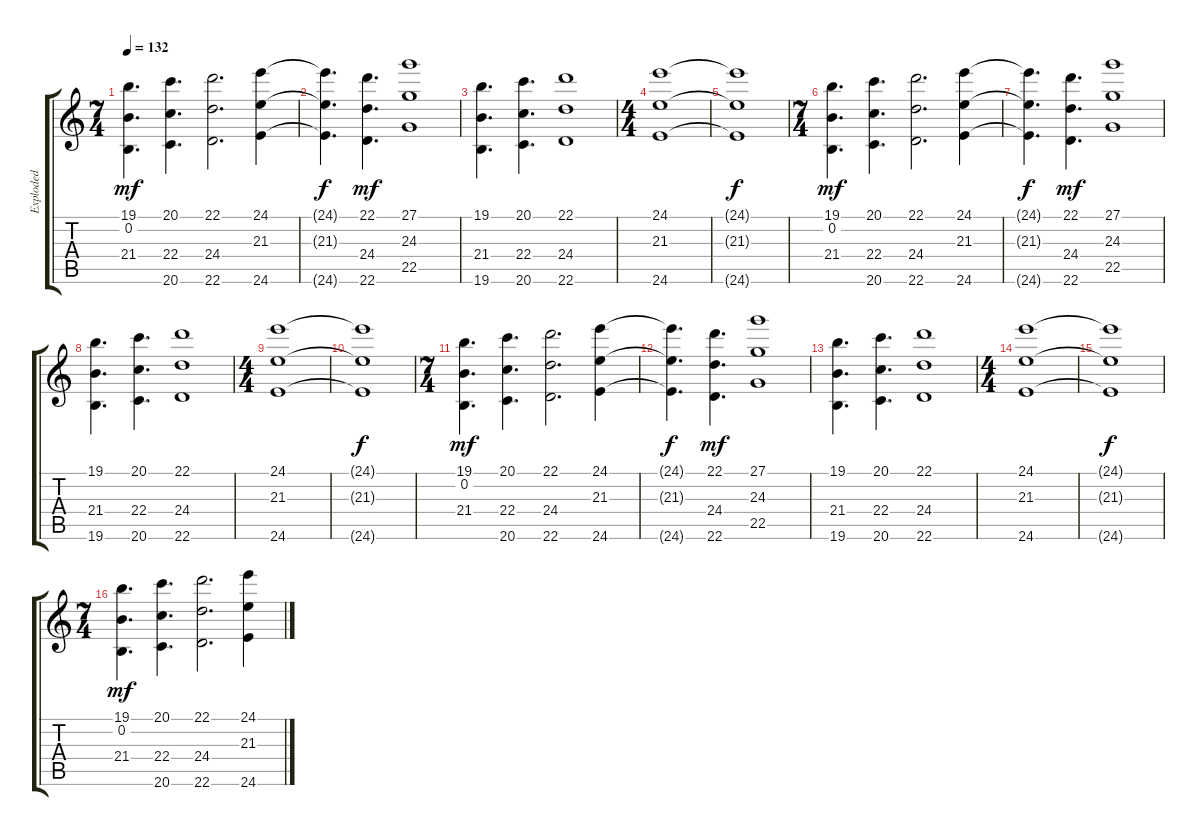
\track ("Exploded" "Exploded") {instrument stringensemble1}
\staff {score tabs}
\tuning (E4 B3 G3 D3 A2 E2) {hide}
\ts (7 4)
\tempo 132
\clef g2
\ks c
(19.1 0.2 21.4).4{d dy mf} (20.1 22.4 20.6).4{d} (22.1 24.4 22.6).2{d} (24.1 21.3 24.6).4 |
(24.1{t} 21.3{t} 24.6{t}).4{d dy f} (22.1 24.4 22.6).4{d dy mf} (27.1 24.3 22.5).1 |
(19.1 21.4 19.6).4{d} (20.1 22.4 20.6).4{d} (22.1 24.4 22.6).1 |
\ts (4 4)
(24.1 21.3 24.6).1 |
(24.1{t} 21.3{t} 24.6{t}).1{dy f} |
\ts (7 4)
(19.1 0.2 21.4).4{d dy mf} (20.1 22.4 20.6).4{d} (22.1 24.4 22.6).2{d} (24.1 21.3 24.6).4 |
(24.1{t} 21.3{t} 24.6{t}).4{d dy f} (22.1 24.4 22.6).4{d dy mf} (27.1 24.3 22.5).1 |
(19.1 21.4 19.6).4{d} (20.1 22.4 20.6).4{d} (22.1 24.4 22.6).1 |
\ts (4 4)
(24.1 21.3 24.6).1 |
(24.1{t} 21.3{t} 24.6{t}).1{dy f} |
\ts (7 4)
(19.1 0.2 21.4).4{d dy mf} (20.1 22.4 20.6).4{d} (22.1 24.4 22.6).2{d} (24.1 21.3 24.6).4 |
(24.1{t} 21.3{t} 24.6{t}).4{d dy f} (22.1 24.4 22.6).4{d dy mf} (27.1 24.3 22.5).1 |
(19.1 21.4 19.6).4{d} (20.1 22.4 20.6).4{d} (22.1 24.4 22.6).1 |
\ts (4 4)
(24.1 21.3 24.6).1 |
(24.1{t} 21.3{t} 24.6{t}).1{dy f} |
\ts (7 4)
(19.1 0.2 21.4).4{d dy mf} (20.1 22.4 20.6).4{d} (22.1 24.4 22.6).2{d} (24.1 21.3 24.6).4
